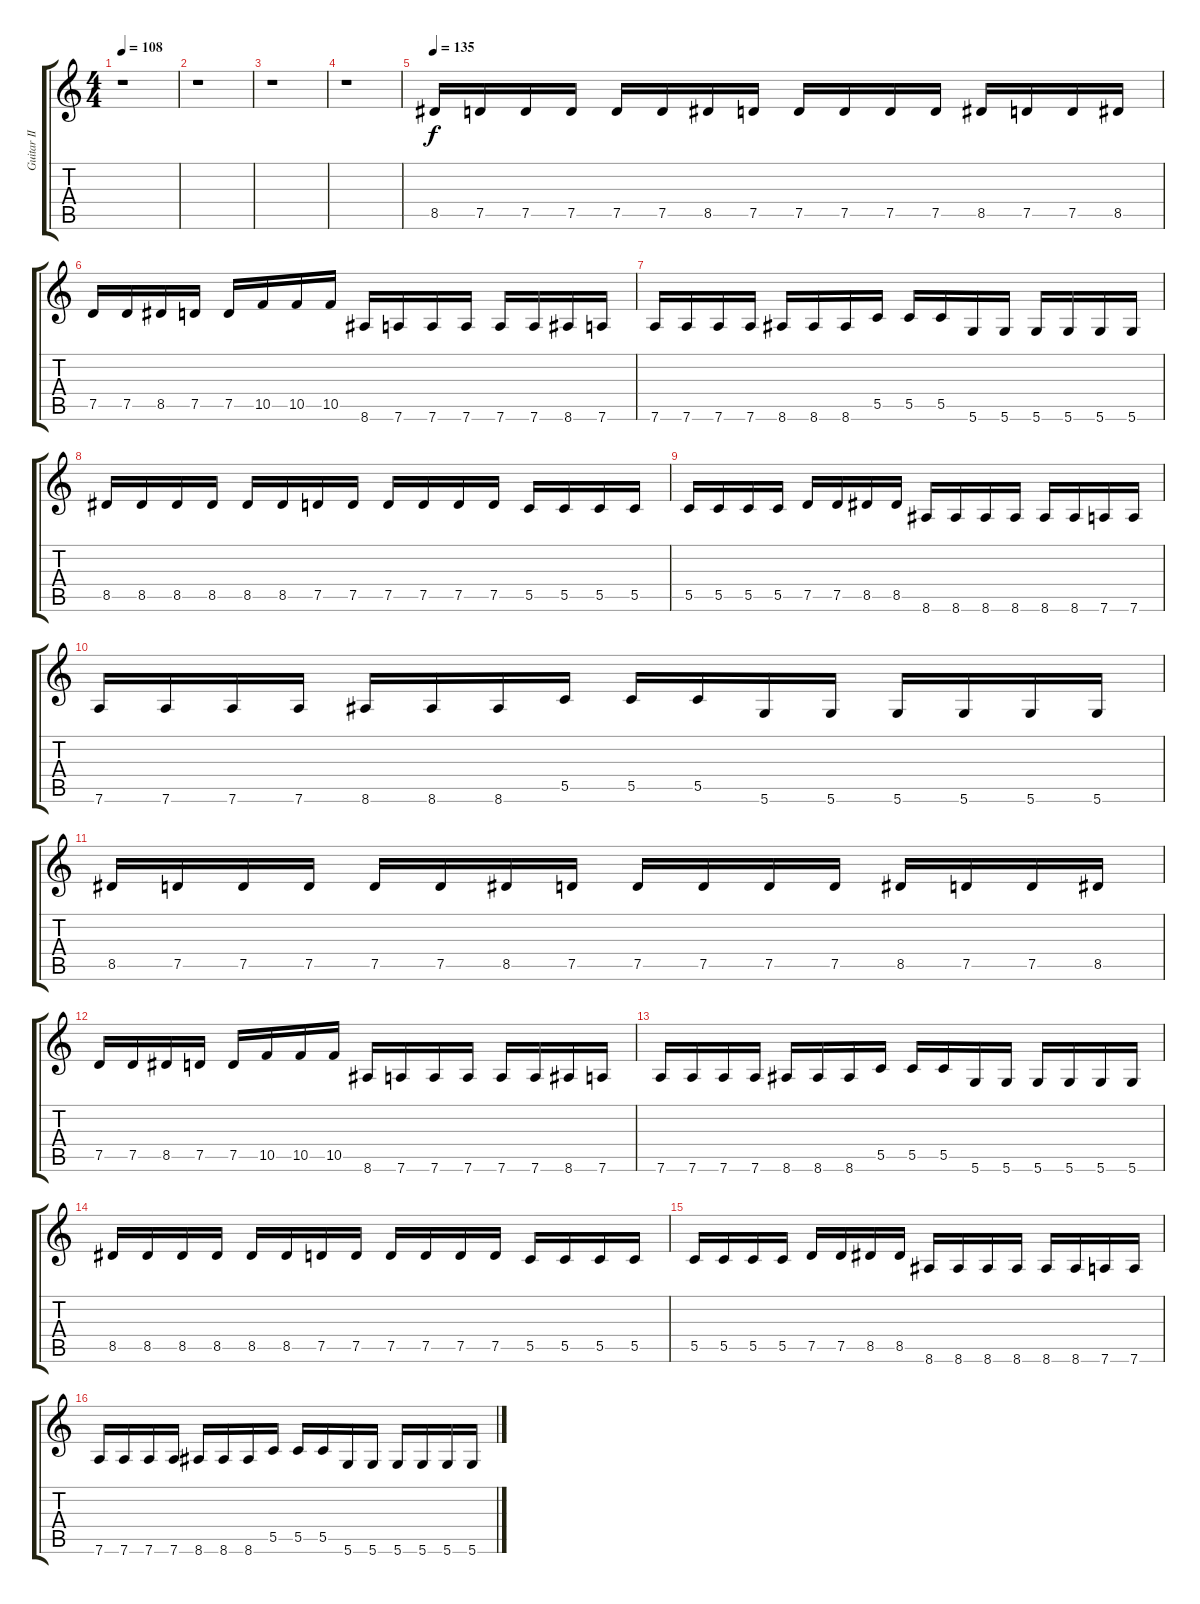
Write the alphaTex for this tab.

\track ("Guitar II" "Guitar II") {instrument distortionguitar}
\staff {score tabs}
\tuning (D4 A3 F3 C3 G2 D2) {hide}
\ts (4 4)
\tempo 108
\clef g2
\ks c
r.1{dy f} |
r.1 |
r.1 |
r.1 |
\tempo 135
8.5.16 7.5.16 7.5.16 7.5.16 7.5.16 7.5.16 8.5.16 7.5.16 7.5.16 7.5.16 7.5.16 7.5.16 8.5.16 7.5.16 7.5.16 8.5.16 |
7.5.16 7.5.16 8.5.16 7.5.16 7.5.16 10.5.16 10.5.16 10.5.16 8.6.16 7.6.16 7.6.16 7.6.16 7.6.16 7.6.16 8.6.16 7.6.16 |
7.6.16 7.6.16 7.6.16 7.6.16 8.6.16 8.6.16 8.6.16 5.5.16 5.5.16 5.5.16 5.6.16 5.6.16 5.6.16 5.6.16 5.6.16 5.6.16 |
8.5.16 8.5.16 8.5.16 8.5.16 8.5.16 8.5.16 7.5.16 7.5.16 7.5.16 7.5.16 7.5.16 7.5.16 5.5.16 5.5.16 5.5.16 5.5.16 |
5.5.16 5.5.16 5.5.16 5.5.16 7.5.16 7.5.16 8.5.16 8.5.16 8.6.16 8.6.16 8.6.16 8.6.16 8.6.16 8.6.16 7.6.16 7.6.16 |
7.6.16 7.6.16 7.6.16 7.6.16 8.6.16 8.6.16 8.6.16 5.5.16 5.5.16 5.5.16 5.6.16 5.6.16 5.6.16 5.6.16 5.6.16 5.6.16 |
8.5.16 7.5.16 7.5.16 7.5.16 7.5.16 7.5.16 8.5.16 7.5.16 7.5.16 7.5.16 7.5.16 7.5.16 8.5.16 7.5.16 7.5.16 8.5.16 |
7.5.16 7.5.16 8.5.16 7.5.16 7.5.16 10.5.16 10.5.16 10.5.16 8.6.16 7.6.16 7.6.16 7.6.16 7.6.16 7.6.16 8.6.16 7.6.16 |
7.6.16 7.6.16 7.6.16 7.6.16 8.6.16 8.6.16 8.6.16 5.5.16 5.5.16 5.5.16 5.6.16 5.6.16 5.6.16 5.6.16 5.6.16 5.6.16 |
8.5.16 8.5.16 8.5.16 8.5.16 8.5.16 8.5.16 7.5.16 7.5.16 7.5.16 7.5.16 7.5.16 7.5.16 5.5.16 5.5.16 5.5.16 5.5.16 |
5.5.16 5.5.16 5.5.16 5.5.16 7.5.16 7.5.16 8.5.16 8.5.16 8.6.16 8.6.16 8.6.16 8.6.16 8.6.16 8.6.16 7.6.16 7.6.16 |
7.6.16 7.6.16 7.6.16 7.6.16 8.6.16 8.6.16 8.6.16 5.5.16 5.5.16 5.5.16 5.6.16 5.6.16 5.6.16 5.6.16 5.6.16 5.6.16
